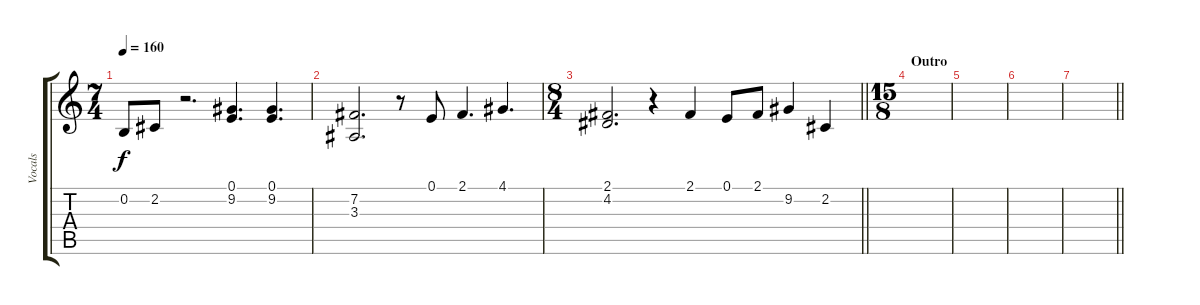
\track ("Vocals" "Vocals") {instrument cello}
\staff {score tabs}
\tuning (E4 B3 G3 D3 A2 E2) {hide}
\ts (7 4)
\tempo 160
\clef g2
\ks c
0.2.8{dy f} 2.2.8 r.2{d} (0.1 9.2).4{d} (0.1 9.2).4{d} |
(7.2 3.3).2{d} r.8 0.1.8 2.1.4{d} 4.1.4{d} |
\ts (8 4)
\barLineRight lightlight
(2.1 4.2).2{d} r.4 2.1.4 0.1.8 2.1.8 9.2.4 2.2.4 |
\ts (15 8)
\section ("" "Outro")
|
|
|
\barLineRight lightlight
